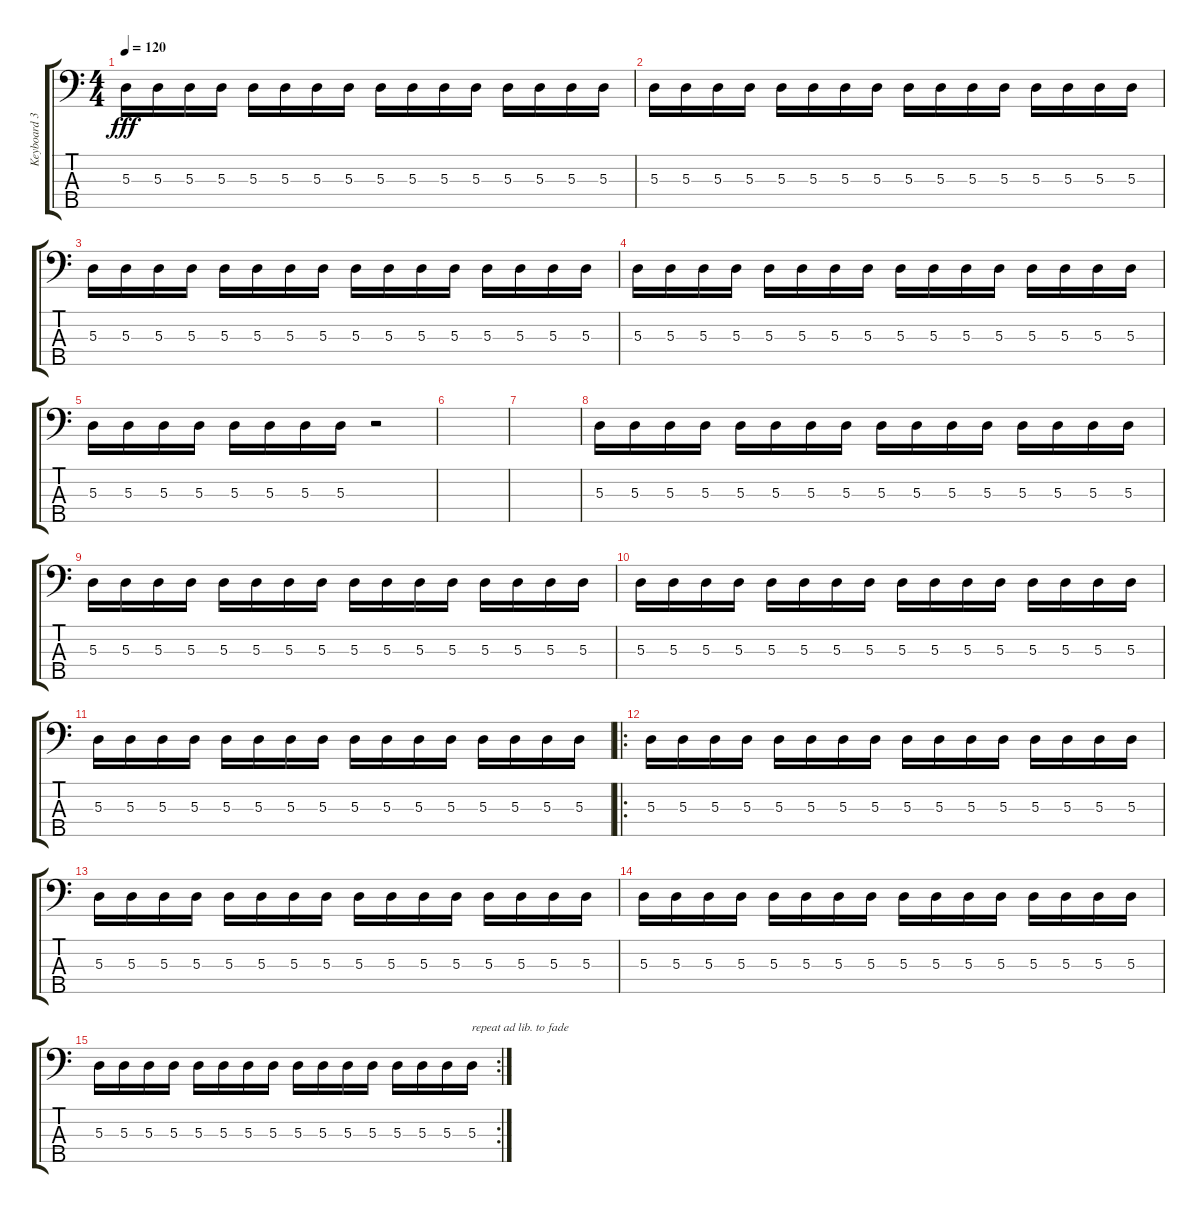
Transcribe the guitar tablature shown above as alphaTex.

\track ("Keyboard 3" "Keyboard 3") {instrument synthbass2}
\staff {score tabs}
\tuning (G2 D2 A1 E1 B0) {hide}
\ts (4 4)
\tempo 120
\clef f4
\ks c
5.3.16{dy fff} 5.3.16 5.3.16 5.3.16 5.3.16 5.3.16 5.3.16 5.3.16 5.3.16 5.3.16 5.3.16 5.3.16 5.3.16 5.3.16 5.3.16 5.3.16 |
5.3.16 5.3.16 5.3.16 5.3.16 5.3.16 5.3.16 5.3.16 5.3.16 5.3.16 5.3.16 5.3.16 5.3.16 5.3.16 5.3.16 5.3.16 5.3.16 |
5.3.16 5.3.16 5.3.16 5.3.16 5.3.16 5.3.16 5.3.16 5.3.16 5.3.16 5.3.16 5.3.16 5.3.16 5.3.16 5.3.16 5.3.16 5.3.16 |
5.3.16 5.3.16 5.3.16 5.3.16 5.3.16 5.3.16 5.3.16 5.3.16 5.3.16 5.3.16 5.3.16 5.3.16 5.3.16 5.3.16 5.3.16 5.3.16 |
5.3.16 5.3.16 5.3.16 5.3.16 5.3.16 5.3.16 5.3.16 5.3.16 r.2 |
|
|
5.3.16 5.3.16 5.3.16 5.3.16 5.3.16 5.3.16 5.3.16 5.3.16 5.3.16 5.3.16 5.3.16 5.3.16 5.3.16 5.3.16 5.3.16 5.3.16 |
5.3.16 5.3.16 5.3.16 5.3.16 5.3.16 5.3.16 5.3.16 5.3.16 5.3.16 5.3.16 5.3.16 5.3.16 5.3.16 5.3.16 5.3.16 5.3.16 |
5.3.16 5.3.16 5.3.16 5.3.16 5.3.16 5.3.16 5.3.16 5.3.16 5.3.16 5.3.16 5.3.16 5.3.16 5.3.16 5.3.16 5.3.16 5.3.16 |
5.3.16 5.3.16 5.3.16 5.3.16 5.3.16 5.3.16 5.3.16 5.3.16 5.3.16 5.3.16 5.3.16 5.3.16 5.3.16 5.3.16 5.3.16 5.3.16 |
\ro
5.3.16 5.3.16 5.3.16 5.3.16 5.3.16 5.3.16 5.3.16 5.3.16 5.3.16 5.3.16 5.3.16 5.3.16 5.3.16 5.3.16 5.3.16 5.3.16 |
5.3.16 5.3.16 5.3.16 5.3.16 5.3.16 5.3.16 5.3.16 5.3.16 5.3.16 5.3.16 5.3.16 5.3.16 5.3.16 5.3.16 5.3.16 5.3.16 |
5.3.16 5.3.16 5.3.16 5.3.16 5.3.16 5.3.16 5.3.16 5.3.16 5.3.16 5.3.16 5.3.16 5.3.16 5.3.16 5.3.16 5.3.16 5.3.16 |
\rc 2
5.3.16 5.3.16 5.3.16 5.3.16 5.3.16 5.3.16 5.3.16 5.3.16 5.3.16 5.3.16 5.3.16 5.3.16 5.3.16 5.3.16 5.3.16 5.3.16{txt "repeat ad lib. to fade"}
